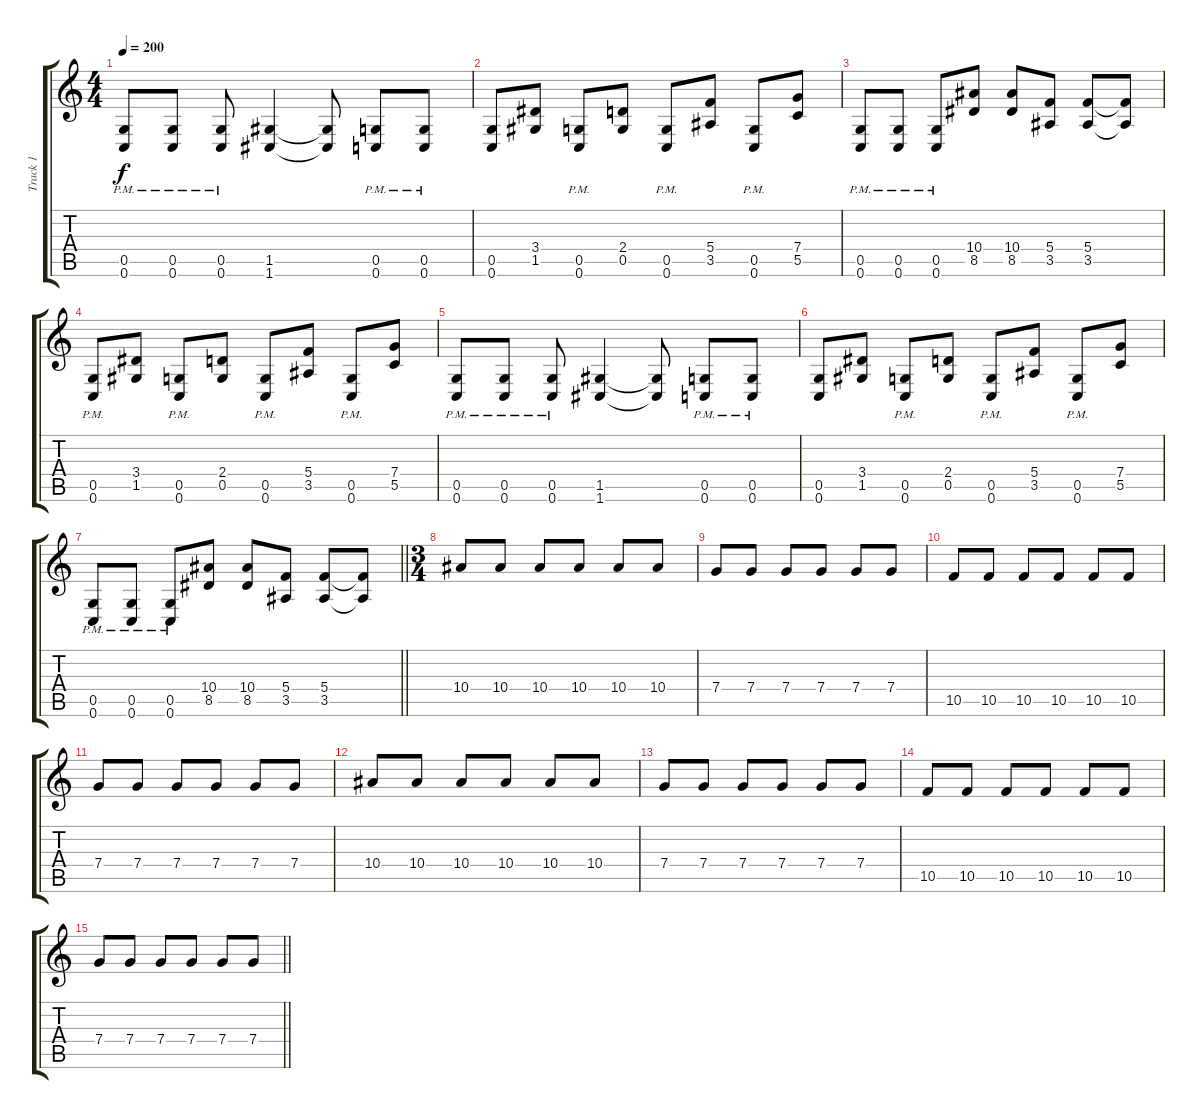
\track ("Track 1" "Track 1") {instrument electricguitarclean}
\staff {score tabs}
\tuning (D4 A3 F3 C3 G2 C2) {hide}
\ts (4 4)
\tempo 200
\clef g2
\ks c
(0.5{pm} 0.6{pm}).8{dy f} (0.5{pm} 0.6{pm}).8 (0.5{pm} 0.6{pm}).8 (1.5 1.6).4 (1.5{t} 1.6{t}).8 (0.5{pm} 0.6{pm}).8 (0.5{pm} 0.6{pm}).8 |
(0.5 0.6).8 (3.4 1.5).8 (0.5{pm} 0.6{pm}).8 (2.4 0.5).8 (0.5{pm} 0.6{pm}).8 (5.4 3.5).8 (0.5{pm} 0.6{pm}).8 (7.4 5.5).8 |
(0.5{pm} 0.6{pm}).8 (0.5{pm} 0.6{pm}).8 (0.5{pm} 0.6{pm}).8 (10.4 8.5).8 (10.4 8.5).8 (5.4 3.5).8 (5.4 3.5).8 (5.4{t} 3.5{t}).8 |
(0.5{pm} 0.6{pm}).8 (3.4 1.5).8 (0.5{pm} 0.6{pm}).8 (2.4 0.5).8 (0.5{pm} 0.6{pm}).8 (5.4 3.5).8 (0.5{pm} 0.6{pm}).8 (7.4 5.5).8 |
(0.5{pm} 0.6{pm}).8 (0.5{pm} 0.6{pm}).8 (0.5{pm} 0.6{pm}).8 (1.5 1.6).4 (1.5{t} 1.6{t}).8 (0.5{pm} 0.6{pm}).8 (0.5{pm} 0.6{pm}).8 |
(0.5 0.6).8 (3.4 1.5).8 (0.5{pm} 0.6{pm}).8 (2.4 0.5).8 (0.5{pm} 0.6{pm}).8 (5.4 3.5).8 (0.5{pm} 0.6{pm}).8 (7.4 5.5).8 |
\barLineRight lightlight
(0.5{pm} 0.6{pm}).8 (0.5{pm} 0.6{pm}).8 (0.5{pm} 0.6{pm}).8 (10.4 8.5).8 (10.4 8.5).8 (5.4 3.5).8 (5.4 3.5).8 (5.4{t} 3.5{t}).8 |
\ts (3 4)
10.4.8 10.4.8 10.4.8 10.4.8 10.4.8 10.4.8 |
7.4.8 7.4.8 7.4.8 7.4.8 7.4.8 7.4.8 |
10.5.8 10.5.8 10.5.8 10.5.8 10.5.8 10.5.8 |
7.4.8 7.4.8 7.4.8 7.4.8 7.4.8 7.4.8 |
10.4.8 10.4.8 10.4.8 10.4.8 10.4.8 10.4.8 |
7.4.8 7.4.8 7.4.8 7.4.8 7.4.8 7.4.8 |
10.5.8 10.5.8 10.5.8 10.5.8 10.5.8 10.5.8 |
\barLineRight lightlight
7.4.8 7.4.8 7.4.8 7.4.8 7.4.8 7.4.8
